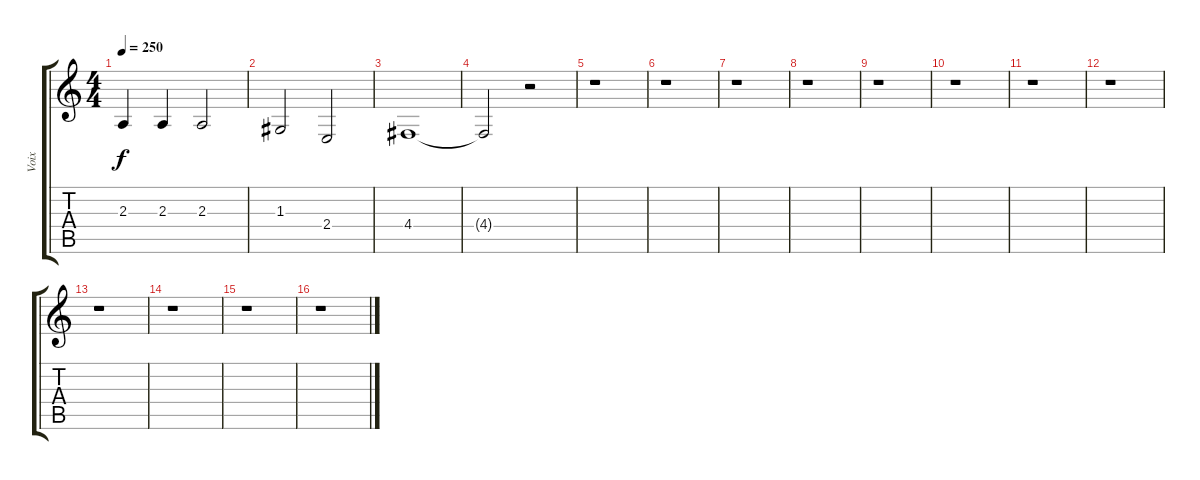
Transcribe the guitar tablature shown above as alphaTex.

\track ("Voix" "Voix") {instrument sopranosax}
\staff {score tabs}
\tuning (E4 B3 G3 D3 A2 E2) {hide}
\ts (4 4)
\tempo 250
\clef g2
\ks c
2.3.4{dy f} 2.3.4 2.3.2 |
1.3.2 2.4.2 |
4.4.1 |
4.4{t}.2 r.2 |
r.1 |
r.1 |
r.1 |
r.1 |
r.1 |
r.1 |
r.1 |
r.1 |
r.1 |
r.1 |
r.1 |
r.1
